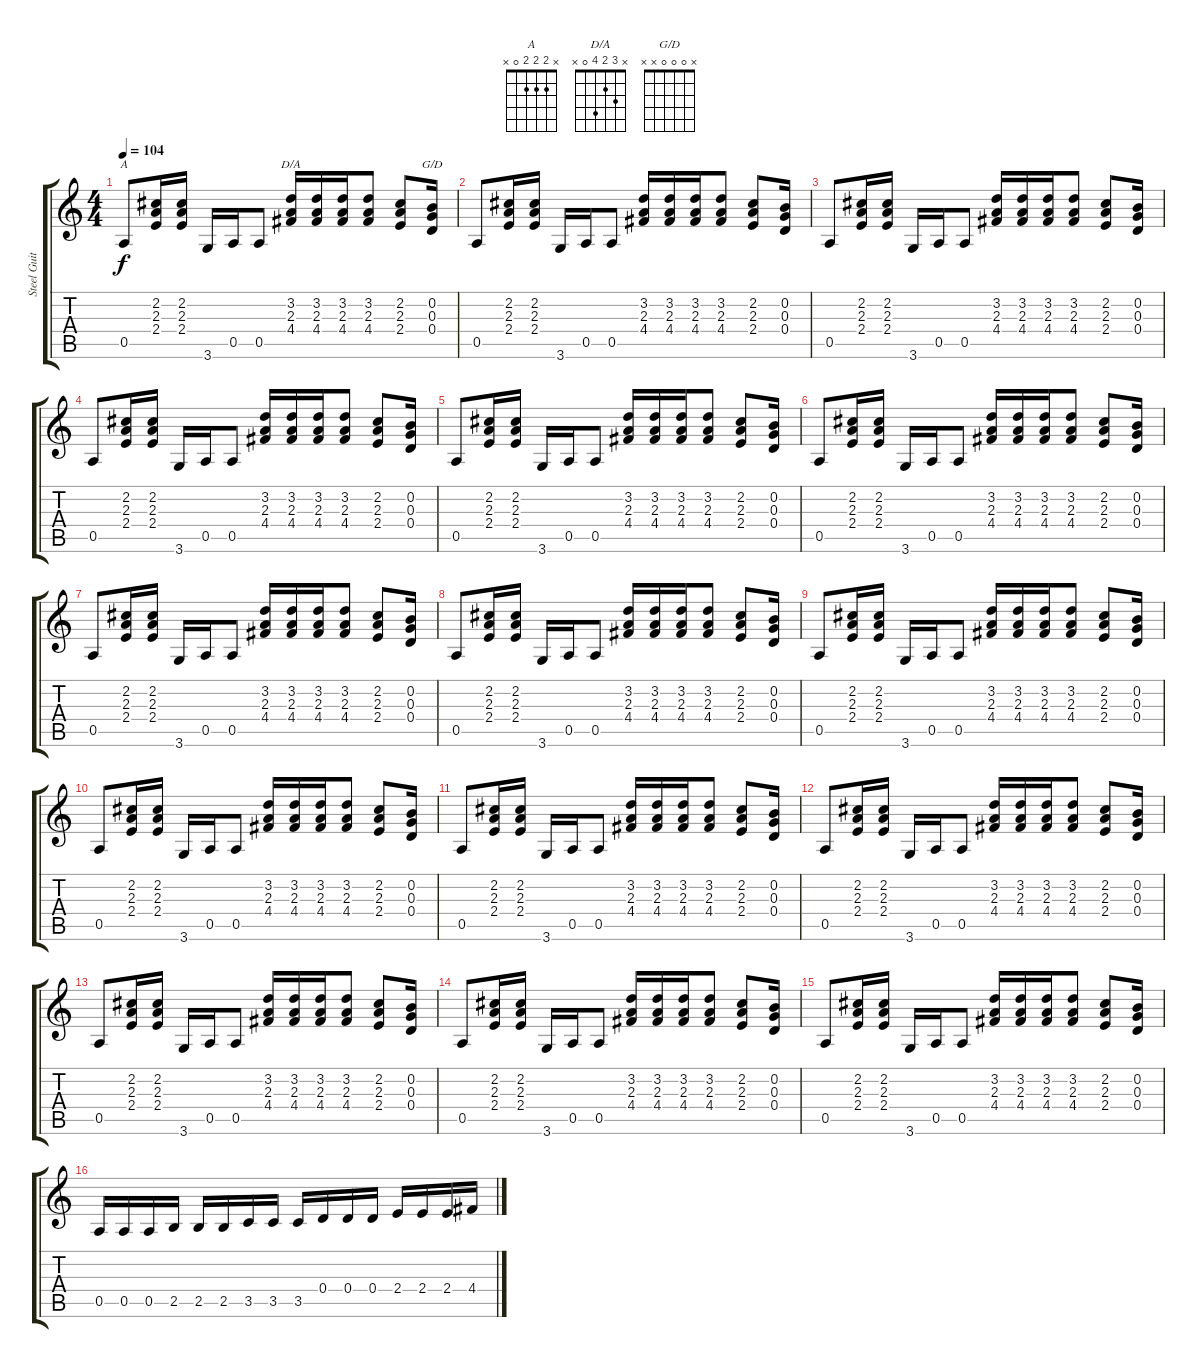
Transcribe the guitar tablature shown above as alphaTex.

\track ("Steel Guitar" "Steel Guit") {instrument acousticguitarsteel}
\staff {score tabs}
\tuning (E4 B3 G3 D3 A2 E2) {hide}
\chord ("A" x 2 2 2 0 x)
\chord ("D/A" x 3 2 4 0 x)
\chord ("G/D" x 0 0 0 x x)
\ts (4 4)
\tempo 104
\clef g2
\ks c
0.5.8{ch "A" dy f} (2.2 2.3 2.4).16 (2.2 2.3 2.4).16 3.6.16 0.5.16 0.5.8 (3.2 2.3 4.4).16{ch "D/A"} (3.2 2.3 4.4).16 (3.2 2.3 4.4).16 (3.2 2.3 4.4).8 (2.2 2.3 2.4).8 (0.2 0.3 0.4).16{ch "G/D"} |
0.5.8 (2.2 2.3 2.4).16 (2.2 2.3 2.4).16 3.6.16 0.5.16 0.5.8 (3.2 2.3 4.4).16 (3.2 2.3 4.4).16 (3.2 2.3 4.4).16 (3.2 2.3 4.4).8 (2.2 2.3 2.4).8 (0.2 0.3 0.4).16 |
0.5.8 (2.2 2.3 2.4).16 (2.2 2.3 2.4).16 3.6.16 0.5.16 0.5.8 (3.2 2.3 4.4).16 (3.2 2.3 4.4).16 (3.2 2.3 4.4).16 (3.2 2.3 4.4).8 (2.2 2.3 2.4).8 (0.2 0.3 0.4).16 |
0.5.8 (2.2 2.3 2.4).16 (2.2 2.3 2.4).16 3.6.16 0.5.16 0.5.8 (3.2 2.3 4.4).16 (3.2 2.3 4.4).16 (3.2 2.3 4.4).16 (3.2 2.3 4.4).8 (2.2 2.3 2.4).8 (0.2 0.3 0.4).16 |
0.5.8 (2.2 2.3 2.4).16 (2.2 2.3 2.4).16 3.6.16 0.5.16 0.5.8 (3.2 2.3 4.4).16 (3.2 2.3 4.4).16 (3.2 2.3 4.4).16 (3.2 2.3 4.4).8 (2.2 2.3 2.4).8 (0.2 0.3 0.4).16 |
0.5.8 (2.2 2.3 2.4).16 (2.2 2.3 2.4).16 3.6.16 0.5.16 0.5.8 (3.2 2.3 4.4).16 (3.2 2.3 4.4).16 (3.2 2.3 4.4).16 (3.2 2.3 4.4).8 (2.2 2.3 2.4).8 (0.2 0.3 0.4).16 |
0.5.8 (2.2 2.3 2.4).16 (2.2 2.3 2.4).16 3.6.16 0.5.16 0.5.8 (3.2 2.3 4.4).16 (3.2 2.3 4.4).16 (3.2 2.3 4.4).16 (3.2 2.3 4.4).8 (2.2 2.3 2.4).8 (0.2 0.3 0.4).16 |
0.5.8 (2.2 2.3 2.4).16 (2.2 2.3 2.4).16 3.6.16 0.5.16 0.5.8 (3.2 2.3 4.4).16 (3.2 2.3 4.4).16 (3.2 2.3 4.4).16 (3.2 2.3 4.4).8 (2.2 2.3 2.4).8 (0.2 0.3 0.4).16 |
0.5.8 (2.2 2.3 2.4).16 (2.2 2.3 2.4).16 3.6.16 0.5.16 0.5.8 (3.2 2.3 4.4).16 (3.2 2.3 4.4).16 (3.2 2.3 4.4).16 (3.2 2.3 4.4).8 (2.2 2.3 2.4).8 (0.2 0.3 0.4).16 |
0.5.8 (2.2 2.3 2.4).16 (2.2 2.3 2.4).16 3.6.16 0.5.16 0.5.8 (3.2 2.3 4.4).16 (3.2 2.3 4.4).16 (3.2 2.3 4.4).16 (3.2 2.3 4.4).8 (2.2 2.3 2.4).8 (0.2 0.3 0.4).16 |
0.5.8 (2.2 2.3 2.4).16 (2.2 2.3 2.4).16 3.6.16 0.5.16 0.5.8 (3.2 2.3 4.4).16 (3.2 2.3 4.4).16 (3.2 2.3 4.4).16 (3.2 2.3 4.4).8 (2.2 2.3 2.4).8 (0.2 0.3 0.4).16 |
0.5.8 (2.2 2.3 2.4).16 (2.2 2.3 2.4).16 3.6.16 0.5.16 0.5.8 (3.2 2.3 4.4).16 (3.2 2.3 4.4).16 (3.2 2.3 4.4).16 (3.2 2.3 4.4).8 (2.2 2.3 2.4).8 (0.2 0.3 0.4).16 |
0.5.8 (2.2 2.3 2.4).16 (2.2 2.3 2.4).16 3.6.16 0.5.16 0.5.8 (3.2 2.3 4.4).16 (3.2 2.3 4.4).16 (3.2 2.3 4.4).16 (3.2 2.3 4.4).8 (2.2 2.3 2.4).8 (0.2 0.3 0.4).16 |
0.5.8 (2.2 2.3 2.4).16 (2.2 2.3 2.4).16 3.6.16 0.5.16 0.5.8 (3.2 2.3 4.4).16 (3.2 2.3 4.4).16 (3.2 2.3 4.4).16 (3.2 2.3 4.4).8 (2.2 2.3 2.4).8 (0.2 0.3 0.4).16 |
0.5.8 (2.2 2.3 2.4).16 (2.2 2.3 2.4).16 3.6.16 0.5.16 0.5.8 (3.2 2.3 4.4).16 (3.2 2.3 4.4).16 (3.2 2.3 4.4).16 (3.2 2.3 4.4).8 (2.2 2.3 2.4).8 (0.2 0.3 0.4).16 |
0.5.16 0.5.16 0.5.16 2.5.16 2.5.16 2.5.16 3.5.16 3.5.16 3.5.16 0.4.16 0.4.16 0.4.16 2.4.16 2.4.16 2.4.16 4.4.16
